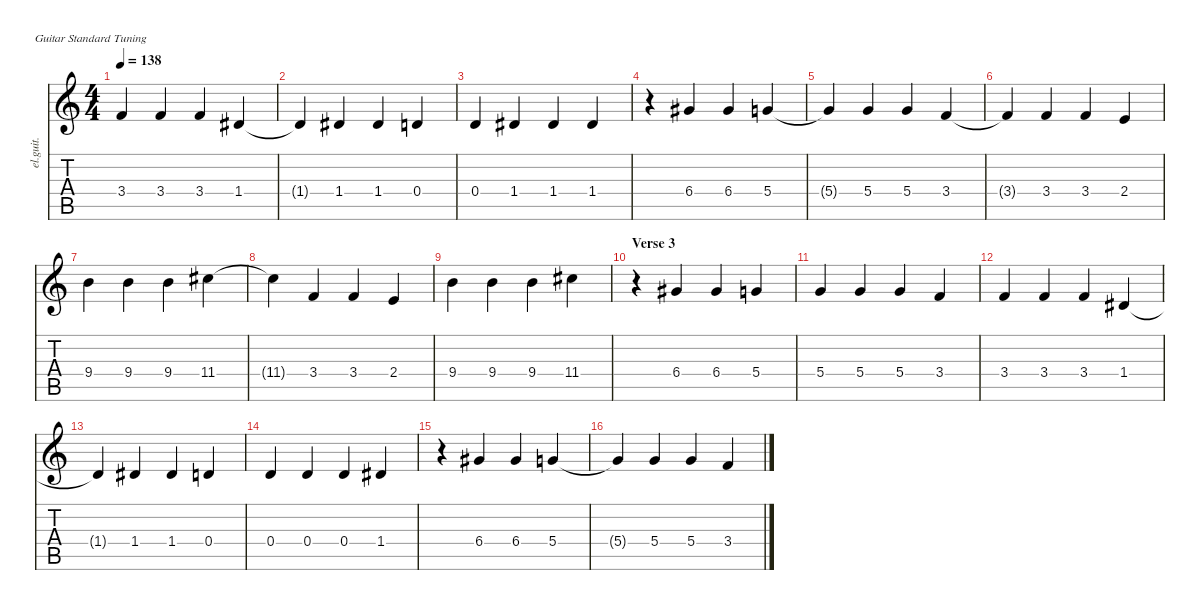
\defaultSystemsLayout 4
\hideDynamics
\bracketExtendMode nobrackets
\otherSystemsTrackNameOrientation horizontal
\track ("Guitar 4" "el.guit.") {instrument electricguitarclean}
\staff {score tabs}
\tuning (E4 B3 G3 D3 A2 E2)
\ts (4 4)
\tempo 138
\clef g2
\ks c
3.4.4{dy mp beam Up} 3.4.4{dy f beam Up} 3.4.4{beam Up} 1.4{acc #}.4{beam Up} |
1.4{t acc #}.4{beam Up} 1.4{acc #}.4{beam Up} 1.4{acc #}.4{beam Up} 0.4.4{beam Up} |
0.4.4{beam Up} 1.4{acc #}.4{beam Up} 1.4{acc #}.4{beam Up} 1.4{acc #}.4{beam Up} |
r.4{beam Down} 6.4{acc #}.4{beam Up} 6.4{acc #}.4{beam Up} 5.4.4{beam Up} |
5.4{t}.4{beam Up} 5.4.4{beam Up} 5.4.4{beam Up} 3.4.4{beam Up} |
3.4{t}.4{beam Up} 3.4.4{beam Up} 3.4.4{beam Up} 2.4.4{beam Up} |
9.4.4{beam Down} 9.4.4{beam Down} 9.4.4{beam Down} 11.4{acc #}.4{beam Down} |
11.4{t acc #}.4{beam Down} 3.4.4{beam Up} 3.4.4{beam Up} 2.4.4{beam Up} |
9.4.4{beam Down} 9.4.4{beam Down} 9.4.4{beam Down} 11.4{acc #}.4{beam Down} |
\section ("" "Verse 3")
r.4{beam Down} 6.4{acc #}.4{beam Up} 6.4{acc #}.4{beam Up} 5.4.4{beam Up} |
5.4.4{dy mp beam Up} 5.4.4{dy f beam Up} 5.4.4{beam Up} 3.4.4{beam Up} |
3.4.4{dy mp beam Up} 3.4.4{dy f beam Up} 3.4.4{beam Up} 1.4{acc #}.4{beam Up} |
1.4{t acc #}.4{beam Up} 1.4{acc #}.4{beam Up} 1.4{acc #}.4{beam Up} 0.4.4{beam Up} |
0.4.4{beam Up} 0.4.4{beam Up} 0.4.4{beam Up} 1.4{acc #}.4{beam Up} |
r.4{beam Down} 6.4{acc #}.4{beam Up} 6.4{acc #}.4{beam Up} 5.4.4{beam Up} |
5.4{t}.4{beam Up} 5.4.4{beam Up} 5.4.4{beam Up} 3.4.4{beam Up}
